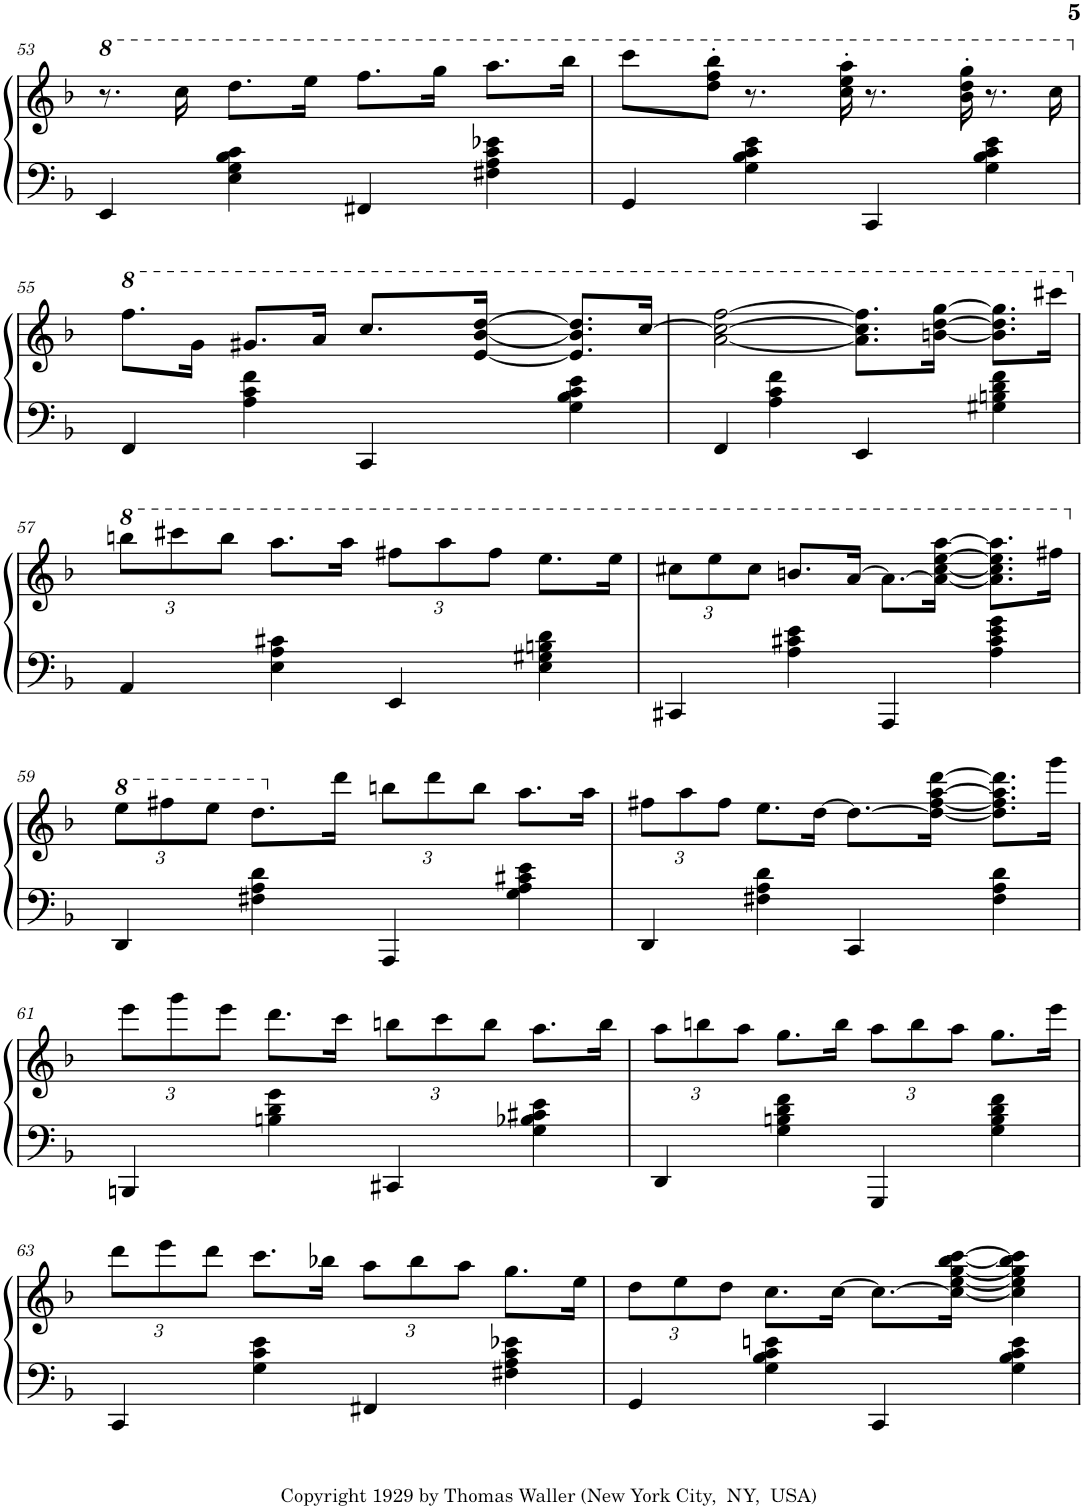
**kern	**kern
*part1	*part1
*staff2	*staff1
*I"Piano	*
*I'Pno.	*
!!LO:PB:g=z
*clefF4	*clefG2
*k[b-]	*k[b-]
*M4/4	*M4/4
*	*8va
=53	=53
4EE/	8.r
.	16ccc\
4E\ 4G\ 4B-\ 4c\	8.ddd\L
.	16eee\Jk
4FF#X/	8.fff\L
.	16ggg\Jk
4F#X\ 4A\ 4c\ 4e-X\	8.aaa\L
.	16bbb-\Jk
=54	=54
4GG/	8cccc\L
.	8ddd\' 8fff\' 8bbb-\'J
4G\ 4B-\ 4c\ 4e\	8.r
.	16ccc\' 16eee\' 16aaa\'
4CC/	8.r
.	16bb-\' 16ddd\' 16ggg\'
4G\ 4B-\ 4c\ 4e\	8.r
.	16ccc\
!!LO:LB:g=z
=55	=55
*	*X8va
*	*8va
4FF/	8.fff\L
.	16gg\Jk
4A\ 4c\ 4f\	8.gg#X/L
.	16aa/Jk
4CC/	8.ccc/L
.	[16ee/ [16bb-/ [16ddd/Jk
4G\ 4B-\ 4c\ 4e\	8.ee/] 8.bb-/] 8.ddd/]L
.	[16ccc/Jk
=56	=56
4FF/	[2aa\ 2ccc\_ [2fff\
4A\ 4c\ 4f\	.
4EE/	8.aa\] 8.ccc\] 8.fff\]L
.	[16bbn\ [16ddd\ [16ggg\Jk
4G#X\ 4Bn\ 4d\ 4f\	8.bb\] 8.ddd\] 8.ggg\]L
.	16cccc#X\Jk
!!LO:LB:g=z
=57	=57
*	*X8va
*	*8va
*	*Xbrackettup
4AA/	12bbbn\L
.	12cccc#X\
.	12bbb\J
4E\ 4A\ 4c#X\	8.aaa\L
.	16aaa\Jk
4EE/	12fff#X\L
.	12aaa\
.	12fff#\J
4E\ 4G#X\ 4Bn\ 4d\	8.eee\L
.	16eee\Jk
=58	=58
4CC#X/	12ccc#X\L
.	12eee\
.	12ccc#\J
4A\ 4c#X\ 4e\	8.bbn/L
.	[16aa/Jk
4AAA/	8.aa\L_
.	16aa\_ [16ccc#\ [16eee\ [16aaa\Jk
4A\ 4c#\ 4e\ 4g\	8.aa\] 8.ccc#\] 8.eee\] 8.aaa\]L
.	16fff#X\Jk
!!LO:LB:g=z
=59	=59
*	*X8va
*	*8va
4DD/	12eee\L
.	12fff#X\
.	12eee\J
4F#X\ 4A\ 4d\	8.ddd\L
*	*X8va
.	16ddd\Jk
4AAA/	12bbn\L
.	12ddd\
.	12bb\J
4G\ 4A\ 4c#X\ 4e\	8.aa\L
.	16aa\Jk
=60	=60
4DD/	12ff#X\L
.	12aa\
.	12ff#\J
4F#X\ 4A\ 4d\	8.ee\L
.	[16dd\Jk
4CC/	8.dd\L_
.	16dd\_ [16ff#\ [16aa\ [16ddd\Jk
4F#\ 4A\ 4d\	8.dd\] 8.ff#\] 8.aa\] 8.ddd\]L
.	16ggg\Jk
!!LO:LB:g=z
=61	=61
4BBBn/	12eee\L
.	12ggg\
.	12eee\J
4Bn\ 4d\ 4g\	8.ddd\L
.	16ccc\Jk
4CC#X/	12bbn\L
.	12ccc\
.	12bb\J
4G\ 4B-X\ 4c#X\ 4e\	8.aa\L
.	16bb\Jk
=62	=62
4DD/	12aa\L
.	12bbn\
.	12aa\J
4G\ 4Bn\ 4d\ 4f\	8.gg\L
.	16bb\Jk
4GGG/	12aa\L
.	12bb\
.	12aa\J
4G\ 4B\ 4d\ 4f\	8.gg\L
.	16eee\Jk
!!LO:LB:g=z
=63	=63
4CC/	12ddd\L
.	12eee\
.	12ddd\J
4G\ 4c\ 4e\	8.ccc\L
.	16bb-X\Jk
4FF#X/	12aa\L
.	12bb-\
.	12aa\J
4F#X\ 4A\ 4c\ 4e-X\	8.gg\L
.	16ee\Jk
=64	=64
4GG/	12dd\L
.	12ee\
.	12dd\J
4G\ 4B-\ 4c\ 4en\	8.cc\L
.	[16cc\Jk
4CC/	8.cc\L_
.	16cc\_ [16ee\ [16gg\ [16bb-\ [16ccc\Jk
4G\ 4B-\ 4c\ 4e\	4cc\] 4ee\] 4gg\] 4bb-\] 4ccc\]
=	=
*-	*-
